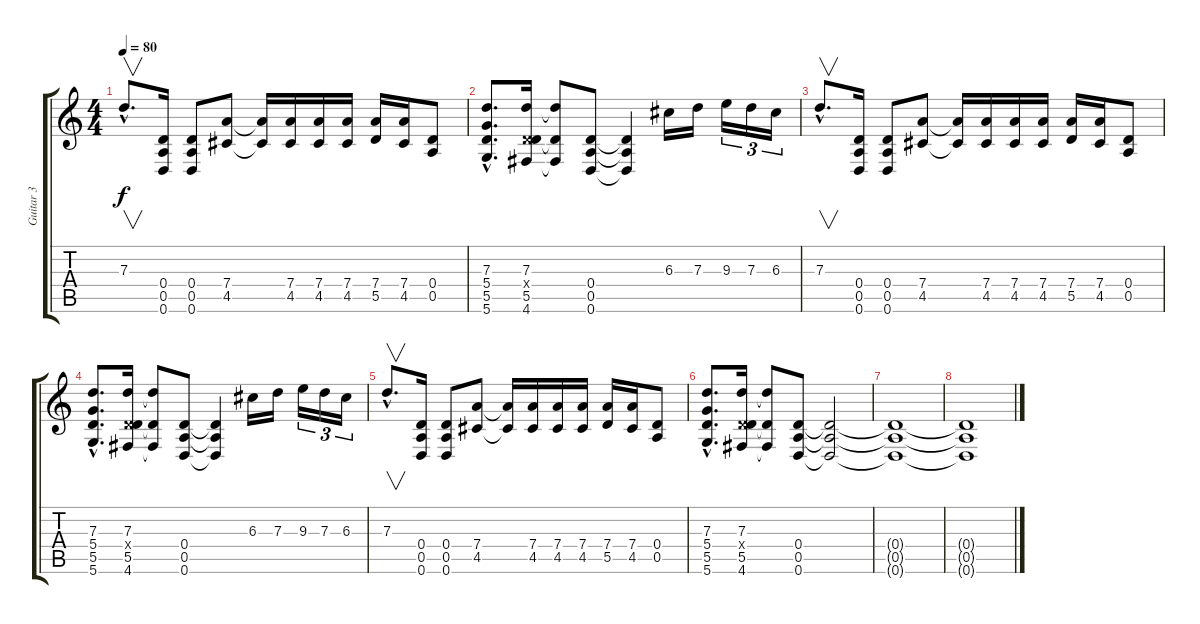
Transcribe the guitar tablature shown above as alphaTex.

\track ("Guitar 3" "Guitar 3") {instrument distortionguitar}
\staff {score tabs}
\tuning (E4 B3 G3 D3 A2 D2) {hide}
\ts (4 4)
\tempo 80
\clef g2
\ks c
7.3{hac}.8{v d dy f} (0.4 0.5 0.6).16 (0.4 0.5 0.6).8 (7.4 4.5).8 (7.4{t} 4.5{t}).16 (7.4 4.5).16 (7.4 4.5).16 (7.4 4.5).16 (7.4 5.5).16 (7.4 4.5).16 (0.4 0.5).8 |
(7.3{hac} 5.4{hac} 5.5{hac} 5.6{hac}).8{d} (7.3 0.4{x} 5.5 4.6).16 (7.3{t} 5.5{t} 4.6{t}).8 (0.4 0.5 0.6).8 (0.4{t} 0.5{t} 0.6{t}).4 6.3.16 7.3.16 9.3.16{tu (3 2)} 7.3.16{tu (3 2)} 6.3.16{tu (3 2)} |
7.3{hac}.8{v d} (0.4 0.5 0.6).16 (0.4 0.5 0.6).8 (7.4 4.5).8 (7.4{t} 4.5{t}).16 (7.4 4.5).16 (7.4 4.5).16 (7.4 4.5).16 (7.4 5.5).16 (7.4 4.5).16 (0.4 0.5).8 |
(7.3{hac} 5.4{hac} 5.5{hac} 5.6{hac}).8{d} (7.3 0.4{x} 5.5 4.6).16 (7.3{t} 5.5{t} 4.6{t}).8 (0.4 0.5 0.6).8 (0.4{t} 0.5{t} 0.6{t}).4 6.3.16 7.3.16 9.3.16{tu (3 2)} 7.3.16{tu (3 2)} 6.3.16{tu (3 2)} |
7.3{hac}.8{v d} (0.4 0.5 0.6).16 (0.4 0.5 0.6).8 (7.4 4.5).8 (7.4{t} 4.5{t}).16 (7.4 4.5).16 (7.4 4.5).16 (7.4 4.5).16 (7.4 5.5).16 (7.4 4.5).16 (0.4 0.5).8 |
(7.3{hac} 5.4{hac} 5.5{hac} 5.6{hac}).8{d} (7.3 0.4{x} 5.5 4.6).16 (7.3{t} 5.5{t} 4.6{t}).8 (0.4 0.5 0.6).8 (0.4{t} 0.5{t} 0.6{t}).2 |
(0.4{t} 0.5{t} 0.6{t}).1{volume 0} |
(0.4{t} 0.5{t} 0.6{t}).1
